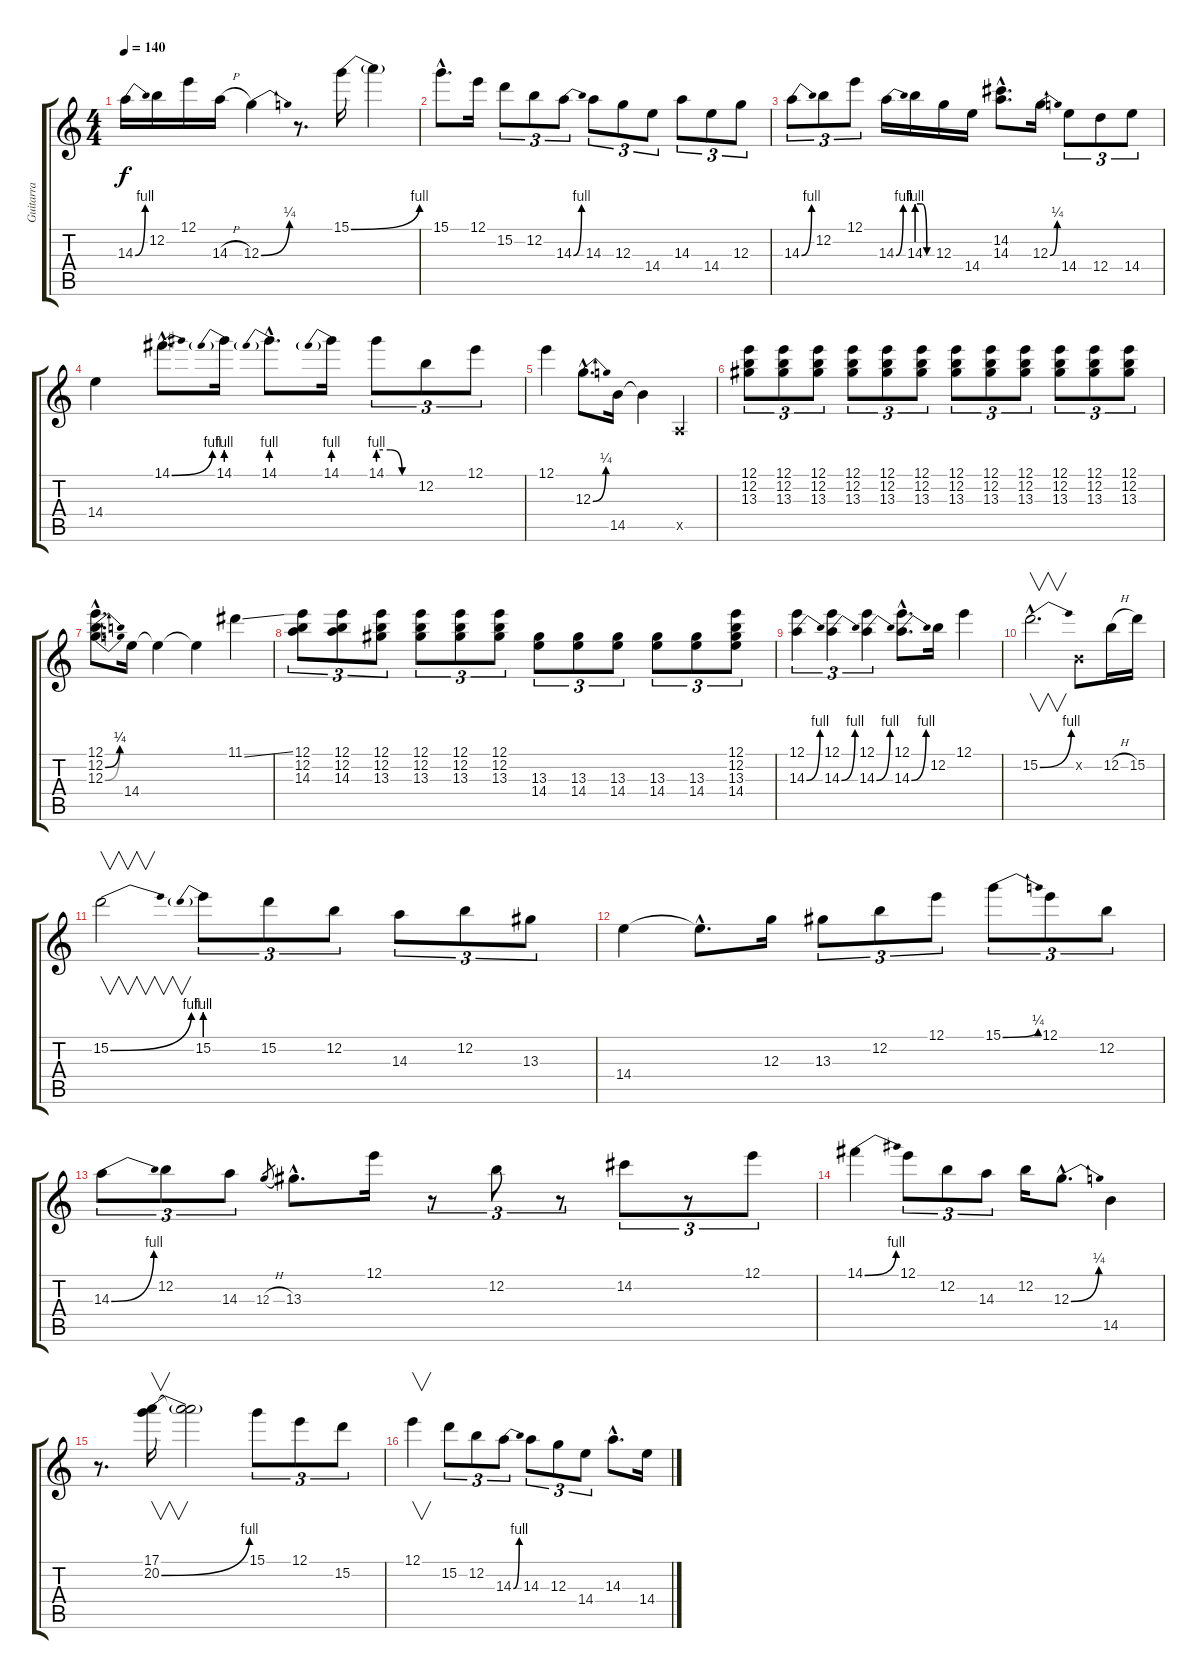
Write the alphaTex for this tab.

\track ("Guitarra" "Guitarra") {instrument distortionguitar}
\staff {score tabs}
\tuning (E4 B3 G3 D3 A2 E2) {hide}
\ts (4 4)
\tempo 140
\clef g2
\ks c
14.3{be (bend 0 0 60 4)}.16{dy f} 12.2.16 12.1.16 14.3{h}.16 12.3{be (bend 0 0 60 1)}.4 r.8{d} 15.1{be (bend 0 0 60 4)}.16 15.1{t}.4 |
15.1{hac}.8{d} 12.1.16 15.2.8{tu (3 2)} 12.2.8{tu (3 2)} 14.3{be (bend 0 0 60 4)}.8{tu (3 2)} 14.3.8{tu (3 2)} 12.3.8{tu (3 2)} 14.4.8{tu (3 2)} 14.3.8{tu (3 2)} 14.4.8{tu (3 2)} 12.3.8{tu (3 2)} |
14.3{be (bend 0 0 60 4)}.8{tu (3 2)} 12.2.8{tu (3 2)} 12.1.8{tu (3 2)} 14.3{be (bend 0 0 60 4)}.16 14.3{be (custom 0 4 20 4 40 0 60 0)}.16 12.3.16 14.4.16 (14.2{hac} 14.3{hac}).8{d} 12.3{be (bend 0 0 60 1)}.16 14.4.8{tu (3 2)} 12.4.8{tu (3 2)} 14.4.8{tu (3 2)} |
14.4.4 14.1{be (bend 0 0 60 4) hac}.8{d} 14.1{be (prebend 0 4 60 4)}.16 14.1{be (prebend 0 4 60 4) hac}.8{d} 14.1{be (prebend 0 4 60 4)}.16 14.1{be (custom 0 4 20 4 40 0 60 0)}.8{tu (3 2)} 12.2.8{tu (3 2)} 12.1.8{tu (3 2)} |
12.1.4 12.3{be (bend 0 0 60 1) hac}.8{d} 14.5.16 14.5{t}.4 0.5{x}.4 |
(12.1 12.2 13.3).8{tu (3 2)} (12.1 12.2 13.3).8{tu (3 2)} (12.1 12.2 13.3).8{tu (3 2)} (12.1 12.2 13.3).8{tu (3 2)} (12.1 12.2 13.3).8{tu (3 2)} (12.1 12.2 13.3).8{tu (3 2)} (12.1 12.2 13.3).8{tu (3 2)} (12.1 12.2 13.3).8{tu (3 2)} (12.1 12.2 13.3).8{tu (3 2)} (12.1 12.2 13.3).8{tu (3 2)} (12.1 12.2 13.3).8{tu (3 2)} (12.1 12.2 13.3).8{tu (3 2)} |
(12.1{hac} 12.2{be (bend 0 0 60 1) hac} 12.3{be (bend 0 0 60 1) hac}).8{d} 14.4.16 14.4{t}.4 14.4{t}.4 11.1{ss}.4 |
(12.1 12.2 14.3).8{tu (3 2)} (12.1 12.2 14.3).8{tu (3 2)} (12.1 12.2 13.3).8{tu (3 2)} (12.1 12.2 13.3).8{tu (3 2)} (12.1 12.2 13.3).8{tu (3 2)} (12.1 12.2 13.3).8{tu (3 2)} (13.3 14.4).8{tu (3 2)} (13.3 14.4).8{tu (3 2)} (13.3 14.4).8{tu (3 2)} (13.3 14.4).8{tu (3 2)} (13.3 14.4).8{tu (3 2)} (12.1 12.2 13.3 14.4).8{tu (3 2)} |
(12.1 14.3{be (bend 0 0 60 4)}).4{tu (3 2)} (12.1 14.3{be (bend 0 0 60 4)}).4{tu (3 2)} (12.1 14.3{be (bend 0 0 60 4)}).4{tu (3 2)} (12.1{hac} 14.3{be (bend 0 0 60 4) hac}).8{d} 12.2.16 12.1.4 |
15.2{be (bend 0 0 60 4) hac}.2{v d} 0.2{x}.8 12.2{h}.16 15.2.16 |
15.2{be (bend 0 0 60 4)}.2{v} 15.2{be (prebend 0 4 60 4)}.8{tu (3 2)} 15.2.8{tu (3 2)} 12.2.8{tu (3 2)} 14.3.8{tu (3 2)} 12.2.8{tu (3 2)} 13.3.8{tu (3 2)} |
14.4.4 14.4{hac t}.8{d} 12.3.16 13.3.8{tu (3 2)} 12.2.8{tu (3 2)} 12.1.8{tu (3 2)} 15.1{be (bend 0 0 60 1)}.8{tu (3 2)} 12.1.8{tu (3 2)} 12.2.8{tu (3 2)} |
14.3{be (bend 0 0 60 4)}.8{tu (3 2)} 12.2.8{tu (3 2)} 14.3.8{tu (3 2)} 12.3{h}.8{gr} 13.3{hac}.8{d} 12.1.16 r.8{tu (3 2)} 12.2.8{tu (3 2)} r.8{tu (3 2)} 14.2.8{tu (3 2)} r.8{tu (3 2)} 12.1.8{tu (3 2)} |
14.1{be (bend 0 0 60 4)}.4 12.1.8{tu (3 2)} 12.2.8{tu (3 2)} 14.3.8{tu (3 2)} 12.2.16 12.3{be (bend 0 0 60 1) hac}.8{d} 14.5.4 |
r.8{d} (17.1 20.2{be (bend 0 0 60 4)}).16{v} (17.1{t} 20.2{t}).2 15.1.8{tu (3 2)} 12.1.8{tu (3 2)} 15.2.8{tu (3 2)} |
12.1.4{v} 15.2.8{tu (3 2)} 12.2.8{tu (3 2)} 14.3{be (bend 0 0 60 4)}.8{tu (3 2)} 14.3.8{tu (3 2)} 12.3.8{tu (3 2)} 14.4.8{tu (3 2)} 14.3{hac}.8{d} 14.4.16
